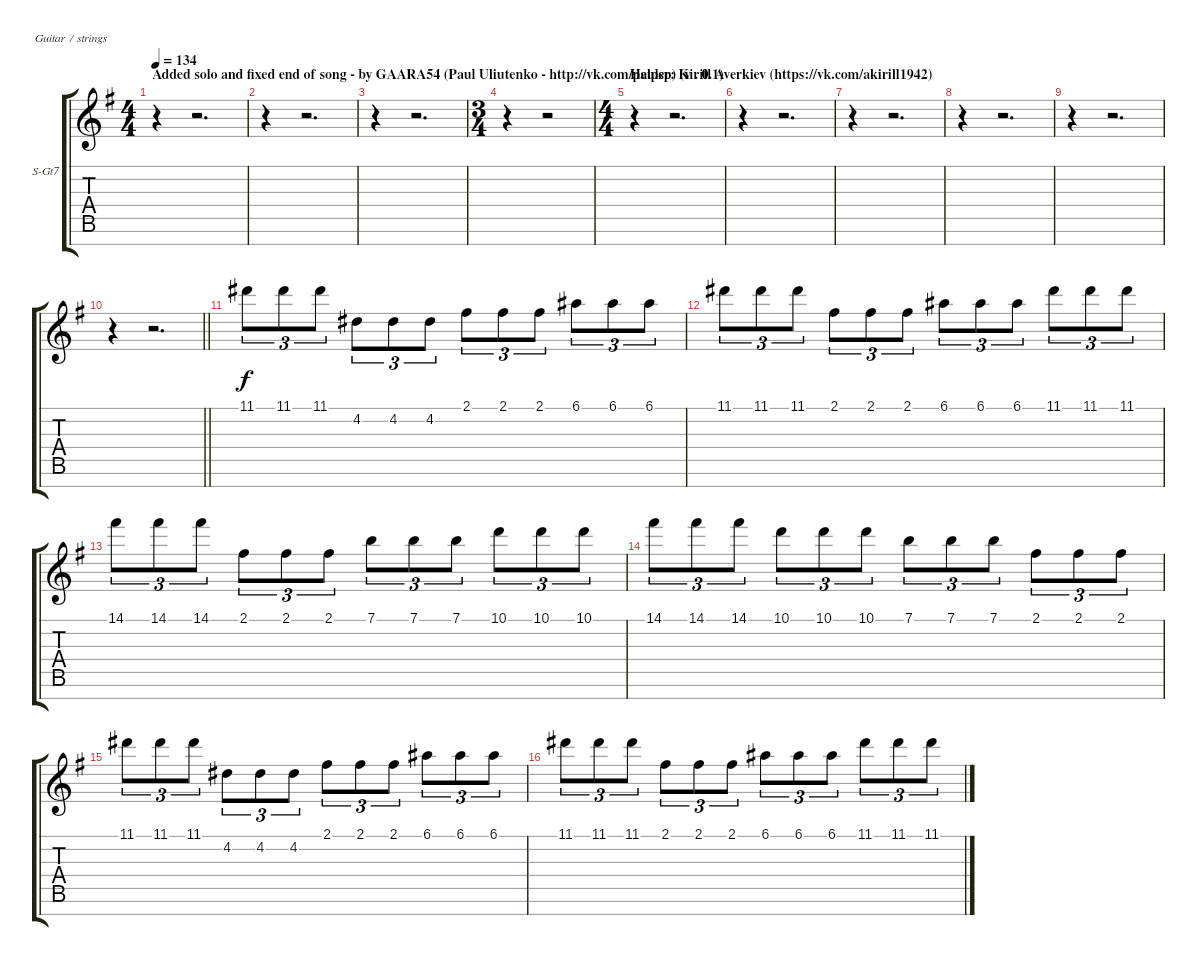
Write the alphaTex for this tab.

\bracketExtendMode groupsimilarinstruments
\firstSystemTrackNameOrientation horizontal
\otherSystemsTrackNameOrientation horizontal
\track ("Keyboard 1 - Brat/Shagrath" "S-Gt7") {instrument stringensemble1}
\staff {score tabs}
\tuning (E4 B3 G3 D3 A2 E2 B1)
\displaytranspose 12
\ts (4 4)
\section ("" "Added solo and fixed end of song - by GAARA54 (Paul Uliutenko - http://vk.com/paulsp) (v . 0.1)")
\tempo 134
\clef g2
\ks g
r.4{dy f instrument stringensemble1} r.2{d} |
r.4 r.2{d} |
r.4 r.2{d} |
\ts (3 4)
r.4 r.2 |
\ts (4 4)
\section ("" "Helper: Kirill Averkiev (https://vk.com/akirill1942)")
r.4 r.2{d} |
r.4 r.2{d} |
r.4 r.2{d} |
r.4 r.2{d} |
r.4 r.2{d} |
\barLineRight lightlight
r.4 r.2{d} |
\section ("" "")
11.1.8{tu (3 2)} 11.1.8{tu (3 2)} 11.1.8{tu (3 2)} 4.2.8{tu (3 2)} 4.2.8{tu (3 2)} 4.2.8{tu (3 2)} 2.1.8{tu (3 2)} 2.1.8{tu (3 2)} 2.1.8{tu (3 2)} 6.1.8{tu (3 2)} 6.1.8{tu (3 2)} 6.1.8{tu (3 2)} |
11.1.8{tu (3 2)} 11.1.8{tu (3 2)} 11.1.8{tu (3 2)} 2.1.8{tu (3 2)} 2.1.8{tu (3 2)} 2.1.8{tu (3 2)} 6.1.8{tu (3 2)} 6.1.8{tu (3 2)} 6.1.8{tu (3 2)} 11.1.8{tu (3 2)} 11.1.8{tu (3 2)} 11.1.8{tu (3 2)} |
14.1.8{tu (3 2)} 14.1.8{tu (3 2)} 14.1.8{tu (3 2)} 2.1.8{tu (3 2)} 2.1.8{tu (3 2)} 2.1.8{tu (3 2)} 7.1.8{tu (3 2)} 7.1.8{tu (3 2)} 7.1.8{tu (3 2)} 10.1.8{tu (3 2)} 10.1.8{tu (3 2)} 10.1.8{tu (3 2)} |
14.1.8{tu (3 2)} 14.1.8{tu (3 2)} 14.1.8{tu (3 2)} 10.1.8{tu (3 2)} 10.1.8{tu (3 2)} 10.1.8{tu (3 2)} 7.1.8{tu (3 2)} 7.1.8{tu (3 2)} 7.1.8{tu (3 2)} 2.1.8{tu (3 2)} 2.1.8{tu (3 2)} 2.1.8{tu (3 2)} |
11.1.8{tu (3 2)} 11.1.8{tu (3 2)} 11.1.8{tu (3 2)} 4.2.8{tu (3 2)} 4.2.8{tu (3 2)} 4.2.8{tu (3 2)} 2.1.8{tu (3 2)} 2.1.8{tu (3 2)} 2.1.8{tu (3 2)} 6.1.8{tu (3 2)} 6.1.8{tu (3 2)} 6.1.8{tu (3 2)} |
11.1.8{tu (3 2)} 11.1.8{tu (3 2)} 11.1.8{tu (3 2)} 2.1.8{tu (3 2)} 2.1.8{tu (3 2)} 2.1.8{tu (3 2)} 6.1.8{tu (3 2)} 6.1.8{tu (3 2)} 6.1.8{tu (3 2)} 11.1.8{tu (3 2)} 11.1.8{tu (3 2)} 11.1.8{tu (3 2)}
